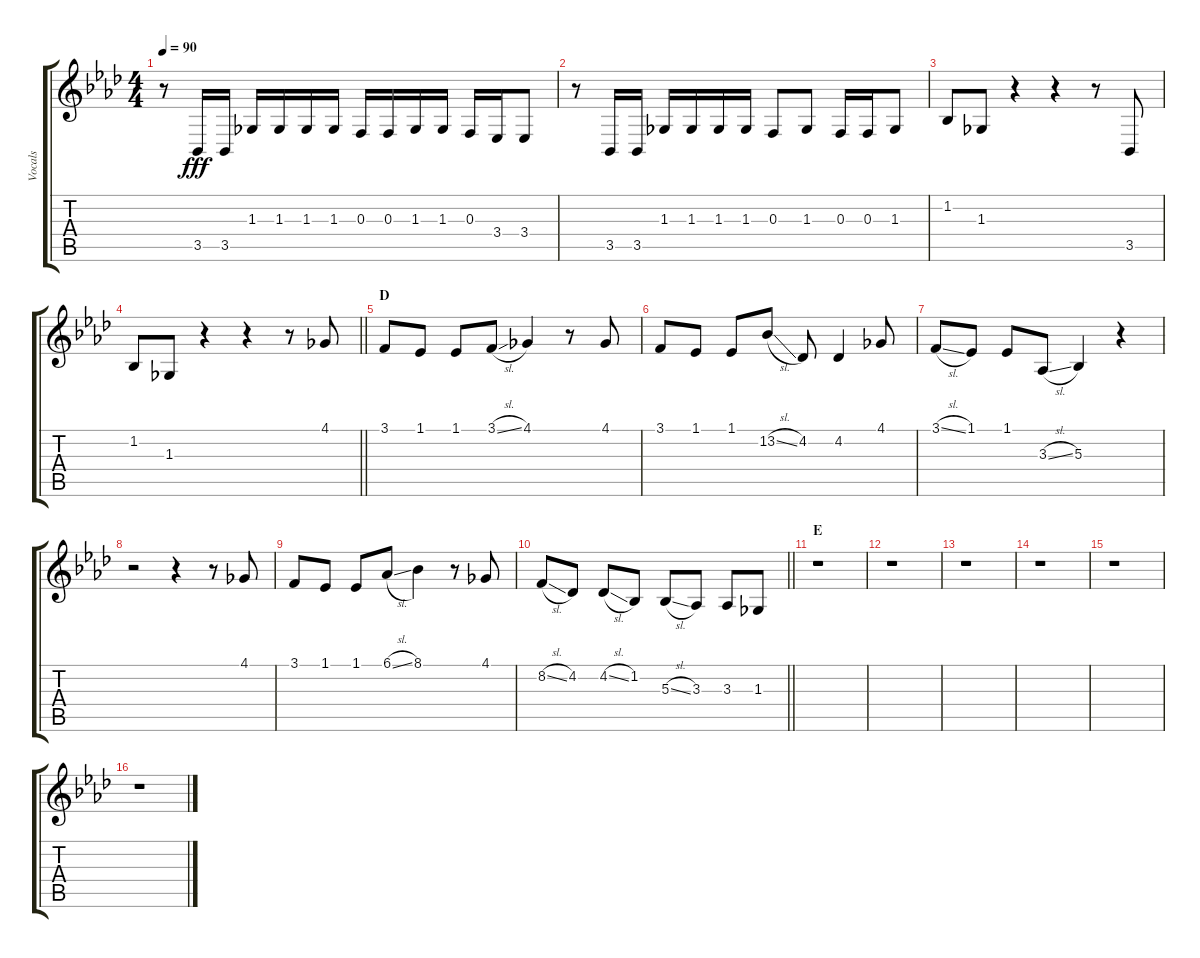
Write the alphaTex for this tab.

\track ("Vocals" "Vocals") {instrument voiceoohs}
\staff {score tabs}
\tuning (D4 A3 F3 C3 G2 D2) {hide}
\ts (4 4)
\tempo 90
\clef g2
\ks ab
r.8{dy fff} 3.5.16 3.5.16 1.3.16 1.3.16 1.3.16 1.3.16 0.3.16 0.3.16 1.3.16 1.3.16 0.3.16 3.4.16 3.4.8 |
r.8 3.5.16 3.5.16 1.3.16 1.3.16 1.3.16 1.3.16 0.3.8 1.3.8 0.3.16 0.3.16 1.3.8 |
1.2.8 1.3.8 r.4 r.4 r.8 3.5.8 |
\barLineRight lightlight
1.2.8 1.3.8 r.4 r.4 r.8 4.1.8 |
\section ("" "D")
3.1.8 1.1.8 1.1.8 3.1{sl}.8 4.1.4 r.8 4.1.8 |
3.1.8 1.1.8 1.1.8 13.2{sl}.8 4.2.8 4.2.4 4.1.8 |
3.1{sl}.8 1.1.8 1.1.8 3.3{sl}.8 5.3.4 r.4 |
r.2 r.4 r.8 4.1.8 |
3.1.8 1.1.8 1.1.8 6.1{sl}.8 8.1.4 r.8 4.1.8 |
\barLineRight lightlight
8.2{sl}.8 4.2.8 4.2{sl}.8 1.2.8 5.3{sl}.8 3.3.8 3.3.8 1.3.8 |
\section ("" "E")
r.1 |
r.1 |
r.1 |
r.1 |
r.1 |
r.1
